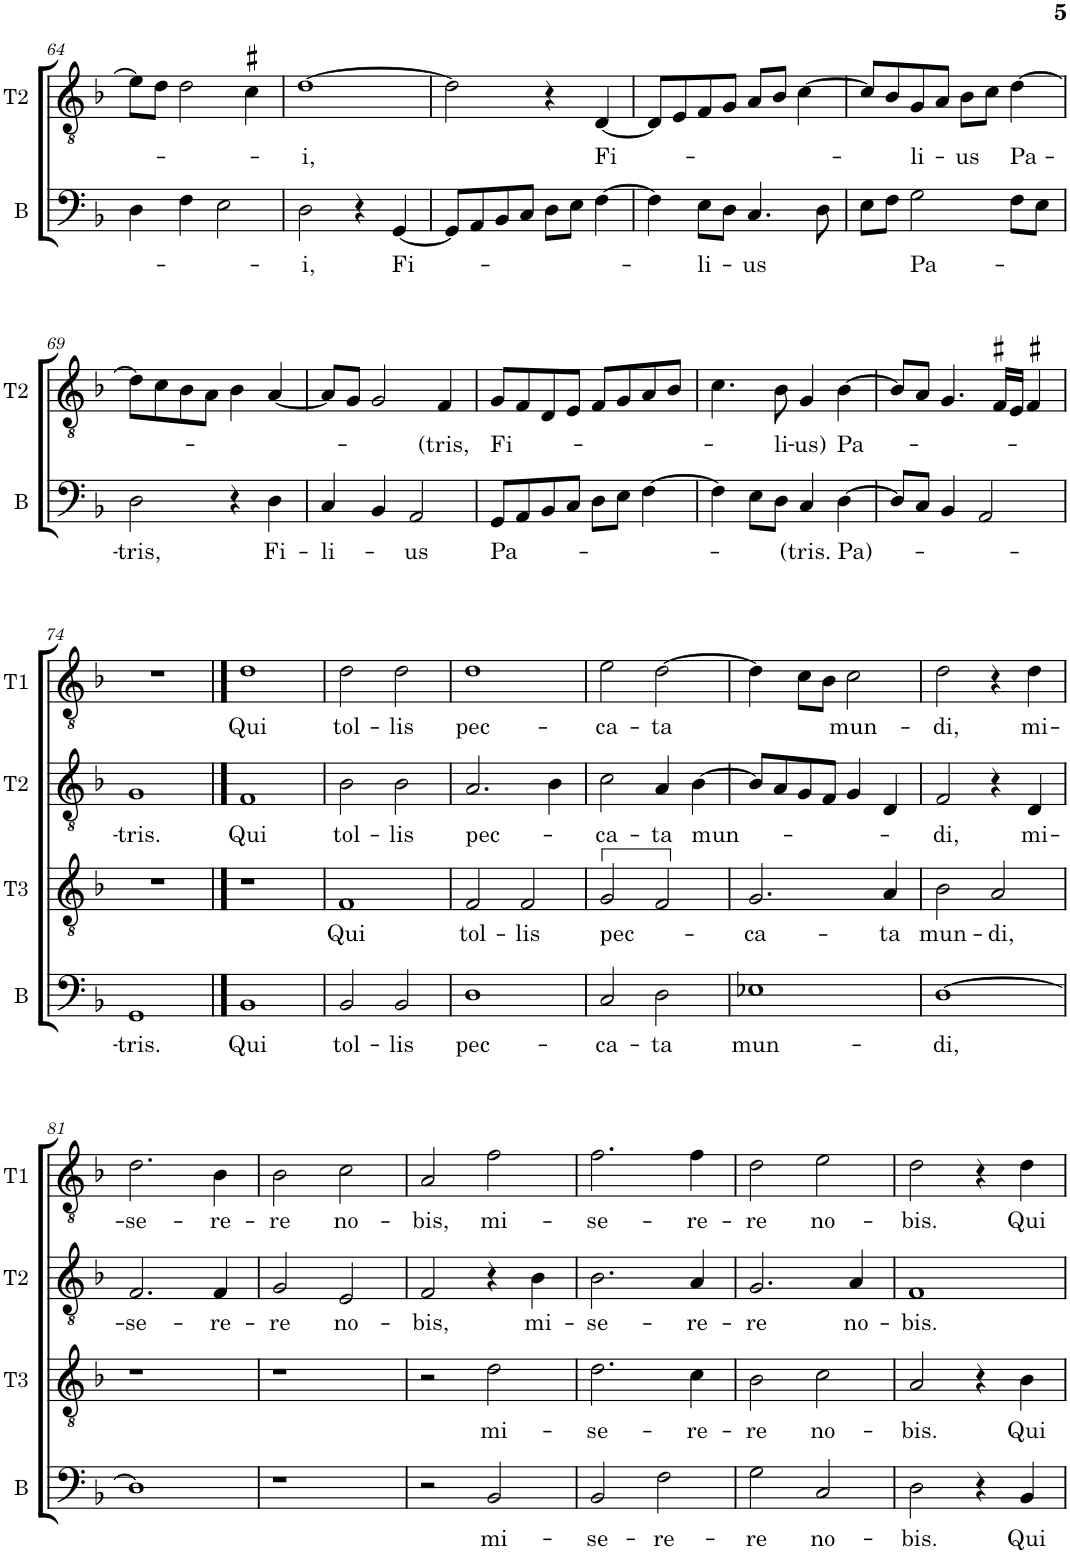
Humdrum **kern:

**kern	**text	**kern	**text	**kern	**text	**kern	**text
*part4	*part4	*part3	*part3	*part2	*part2	*part1	*part1
*staff4	*staff4	*staff3	*staff3	*staff2	*staff2	*staff1	*staff1
*I"B	*	*I"T3	*	*I"T2	*	*I"T1	*
*I'B	*	*I'T3	*	*I'T2	*	*I'T1	*
!!LO:PB:g=z
*clefF4	*	*clefGv2	*	*clefGv2	*	*clefGv2	*
*k[b-]	*	*k[b-]	*	*k[b-]	*	*k[b-]	*
*M2/2	*	*M2/2	*	*M2/2	*	*M2/2	*
*met(c|)	*	*met(c|)	*	*met(c|)	*	*met(c|)	*
=64	=64	=64	=64	=64	=64	=64	=64
4D\	.	1r	.	8e\L]	.	1r	.
.	.	.	.	8d\J	.	.	.
4F\	.	.	.	2d\	.	.	.
2E\	.	.	.	.	.	.	.
.	.	.	.	4c#X\	.	.	.
=65	=65	=65	=65	=65	=65	=65	=65
!	!LO:LY:b	!	!	!	!LO:LY:b	!	!
2D\	i,	1r	.	[1d	-i,	1r	.
4r	.	.	.	.	.	.	.
!	!LO:LY:b	!	!	!	!	!	!
[4GG/	Fi-	.	.	.	.	.	.
=66	=66	=66	=66	=66	=66	=66	=66
8GG/L]	.	1r	.	2d\]	.	1r	.
8AA/	.	.	.	.	.	.	.
8BB-/	.	.	.	.	.	.	.
8C/J	.	.	.	.	.	.	.
8D\L	.	.	.	4r	.	.	.
8E\J	.	.	.	.	.	.	.
!	!	!	!	!	!LO:LY:b	!	!
[4F\	.	.	.	[4D/	Fi-	.	.
=67	=67	=67	=67	=67	=67	=67	=67
4F\]	.	1r	.	8D/L]	.	1r	.
.	.	.	.	8E/	.	.	.
!	!LO:LY:b	!	!	!	!	!	!
8E\L	-li-	.	.	8F/	.	.	.
8D\J	.	.	.	8G/J	.	.	.
!	!LO:LY:b	!	!	!	!	!	!
4.C/	-us	.	.	8A/L	.	.	.
.	.	.	.	8B-/J	.	.	.
.	.	.	.	[4c\	.	.	.
8D\	.	.	.	.	.	.	.
=68	=68	=68	=68	=68	=68	=68	=68
8E\L	.	1r	.	8c/L]	.	1r	.
8F\J	.	.	.	8B-/	.	.	.
!	!LO:LY:b	!	!	!	!LO:LY:b	!	!
2G\	Pa-	.	.	8G/	-li-	.	.
.	.	.	.	8A/J	.	.	.
!	!	!	!	!	!LO:LY:b	!	!
.	.	.	.	8B-\L	-us	.	.
.	.	.	.	8c\J	.	.	.
!	!	!	!	!	!LO:LY:b	!	!
8F\L	.	.	.	[4d\	Pa-	.	.
8E\J	.	.	.	.	.	.	.
!!LO:LB:g=z
=69	=69	=69	=69	=69	=69	=69	=69
!	!LO:LY:b	!	!	!	!	!	!
2D\	-tris,	1r	.	8d\L]	.	1r	.
.	.	.	.	8c\	.	.	.
.	.	.	.	8B-\	.	.	.
.	.	.	.	8A\J	.	.	.
4r	.	.	.	4B-\	.	.	.
!	!LO:LY:b	!	!	!	!	!	!
4D\	Fi-	.	.	[4A/	.	.	.
=70	=70	=70	=70	=70	=70	=70	=70
!	!LO:LY:b	!	!	!	!	!	!
4C/	-li-	1r	.	8A/L]	.	1r	.
.	.	.	.	8G/J	.	.	.
4BB-/	.	.	.	2G/	.	.	.
!	!LO:LY:b	!	!	!	!	!	!
2AA/	-us	.	.	.	.	.	.
!	!	!	!	!	!LO:LY:b	!	!
.	.	.	.	4F/	-(tris,	.	.
=71	=71	=71	=71	=71	=71	=71	=71
!	!LO:LY:b	!	!	!	!LO:LY:b	!	!
8GG/L	Pa-	1r	.	8G/L	Fi-	1r	.
8AA/	.	.	.	8F/	.	.	.
8BB-/	.	.	.	8D/	.	.	.
8C/J	.	.	.	8E/J	.	.	.
8D\L	.	.	.	8F/L	.	.	.
8E\J	.	.	.	8G/	.	.	.
[4F\	.	.	.	8A/	.	.	.
.	.	.	.	8B-/J	.	.	.
=72	=72	=72	=72	=72	=72	=72	=72
4F\]	.	1r	.	4.c\	.	1r	.
8E\L	.	.	.	.	.	.	.
!	!	!	!	!	!LO:LY:b	!	!
8D\J	.	.	.	8B-\	-li-	.	.
!	!LO:LY:b	!	!	!	!LO:LY:b	!	!
4C/	-(tris.	.	.	4G/	-us)	.	.
!	!LO:LY:b	!	!	!	!LO:LY:b	!	!
[4D\	-Pa)-	.	.	[4B-\	Pa-	.	.
=73	=73	=73	=73	=73	=73	=73	=73
8D/L]	.	1r	.	8B-/L]	.	1r	.
8C/J	.	.	.	8A/J	.	.	.
4BB-/	.	.	.	4.G/	.	.	.
2AA/	.	.	.	.	.	.	.
.	.	.	.	16F#X/LL	.	.	.
.	.	.	.	16E/JJ	.	.	.
.	.	.	.	4F#X/	.	.	.
!!LO:LB:g=z
=74	=74	=74	=74	=74	=74	=74	=74
!	!LO:LY:b	!	!	!	!LO:LY:b	!	!
1GG	-tris.	1r	.	1G	-tris.	1r	.
==75	==75	==75	==75	==75	==75	==75	==75
!	!LO:LY:b	!	!	!	!LO:LY:b	!	!LO:LY:b
1BB-	Qui	1r	.	1F	Qui	1d	Qui
=76	=76	=76	=76	=76	=76	=76	=76
!	!LO:LY:b	!	!LO:LY:b	!	!LO:LY:b	!	!LO:LY:b
2BB-/	tol-	1F	Qui	2B-\	tol-	2d\	tol-
!	!LO:LY:b	!	!	!	!LO:LY:b	!	!LO:LY:b
2BB-/	-lis	.	.	2B-\	-lis	2d\	-lis
=77	=77	=77	=77	=77	=77	=77	=77
!	!LO:LY:b	!	!LO:LY:b	!	!LO:LY:b	!	!LO:LY:b
1D	pec-	2F/	tol-	2.A/	pec-	1d	pec-
!	!	!	!LO:LY:b	!	!	!	!
.	.	2F/	-lis	.	.	.	.
.	.	.	.	4B-\	.	.	.
=78	=78	=78	=78	=78	=78	=78	=78
!	!LO:LY:b	!	!LO:LY:b	!	!LO:LY:b	!	!LO:LY:b
2C/	-ca-	2G/	pec-	2c\	-ca-	2e\	-ca-
!	!LO:LY:b	!	!	!	!LO:LY:b	!	!LO:LY:b
2D\	-ta	2F/	.	4A/	-ta	[2d\	-ta
!	!	!	!	!	!LO:LY:b	!	!
.	.	.	.	[4B-\	mun-	.	.
=79	=79	=79	=79	=79	=79	=79	=79
!	!LO:LY:b	!	!LO:LY:b	!	!	!	!
1E-X	mun-	2.G/	-ca-	8B-/L]	.	4d\]	.
.	.	.	.	8A/	.	.	.
.	.	.	.	8G/	.	8c\L	.
.	.	.	.	8F/J	.	8B-\J	.
!	!	!	!	!	!	!	!LO:LY:b
.	.	.	.	4G/	.	2c\	mun-
!	!	!	!LO:LY:b	!	!	!	!
.	.	4A/	-ta	4D/	.	.	.
=80	=80	=80	=80	=80	=80	=80	=80
!	!LO:LY:b	!	!LO:LY:b	!	!LO:LY:b	!	!LO:LY:b
[1D	-di,	2B-\	mun-	2F/	-di,	2d\	-di,
!	!	!	!LO:LY:b	!	!	!	!
.	.	2A/	-di,	4r	.	4r	.
!	!	!	!	!	!LO:LY:b	!	!LO:LY:b
.	.	.	.	4D/	mi-	4d\	mi-
!!LO:LB:g=z
=81	=81	=81	=81	=81	=81	=81	=81
!	!	!	!	!	!LO:LY:b	!	!LO:LY:b
1D]	.	1r	.	2.F/	-se-	2.d\	-se-
!	!	!	!	!	!LO:LY:b	!	!LO:LY:b
.	.	.	.	4F/	-re-	4B-\	-re-
=82	=82	=82	=82	=82	=82	=82	=82
!	!	!	!	!	!LO:LY:b	!	!LO:LY:b
1r	.	1r	.	2G/	-re	2B-\	-re
!	!	!	!	!	!LO:LY:b	!	!LO:LY:b
.	.	.	.	2E/	no-	2c\	no-
=83	=83	=83	=83	=83	=83	=83	=83
!	!	!	!	!	!LO:LY:b	!	!LO:LY:b
2r	.	2r	.	2F/	-bis,	2A/	-bis,
!	!LO:LY:b	!	!LO:LY:b	!	!	!	!LO:LY:b
2BB-/	mi-	2d\	mi-	4r	.	2f\	mi-
!	!	!	!	!	!LO:LY:b	!	!
.	.	.	.	4B-\	mi-	.	.
=84	=84	=84	=84	=84	=84	=84	=84
!	!LO:LY:b	!	!LO:LY:b	!	!LO:LY:b	!	!LO:LY:b
2BB-/	-se-	2.d\	-se-	2.B-\	-se-	2.f\	-se-
!	!LO:LY:b	!	!	!	!	!	!
2F\	-re-	.	.	.	.	.	.
!	!	!	!LO:LY:b	!	!LO:LY:b	!	!LO:LY:b
.	.	4c\	-re-	4A/	-re-	4f\	-re-
=85	=85	=85	=85	=85	=85	=85	=85
!	!LO:LY:b	!	!LO:LY:b	!	!LO:LY:b	!	!LO:LY:b
2G\	-re	2B-\	-re	2.G/	-re	2d\	-re
!	!LO:LY:b	!	!LO:LY:b	!	!	!	!LO:LY:b
2C/	no-	2c\	no-	.	.	2e\	no-
!	!	!	!	!	!LO:LY:b	!	!
.	.	.	.	4A/	no-	.	.
=86	=86	=86	=86	=86	=86	=86	=86
!	!LO:LY:b	!	!LO:LY:b	!	!LO:LY:b	!	!LO:LY:b
2D\	-bis.	2A/	-bis.	1F	-bis.	2d\	-bis.
4r	.	4r	.	.	.	4r	.
!	!LO:LY:b	!	!LO:LY:b	!	!	!	!LO:LY:b
4BB-/	Qui	4B-\	Qui	.	.	4d\	Qui
=	=	=	=	=	=	=	=
*-	*-	*-	*-	*-	*-	*-	*-
